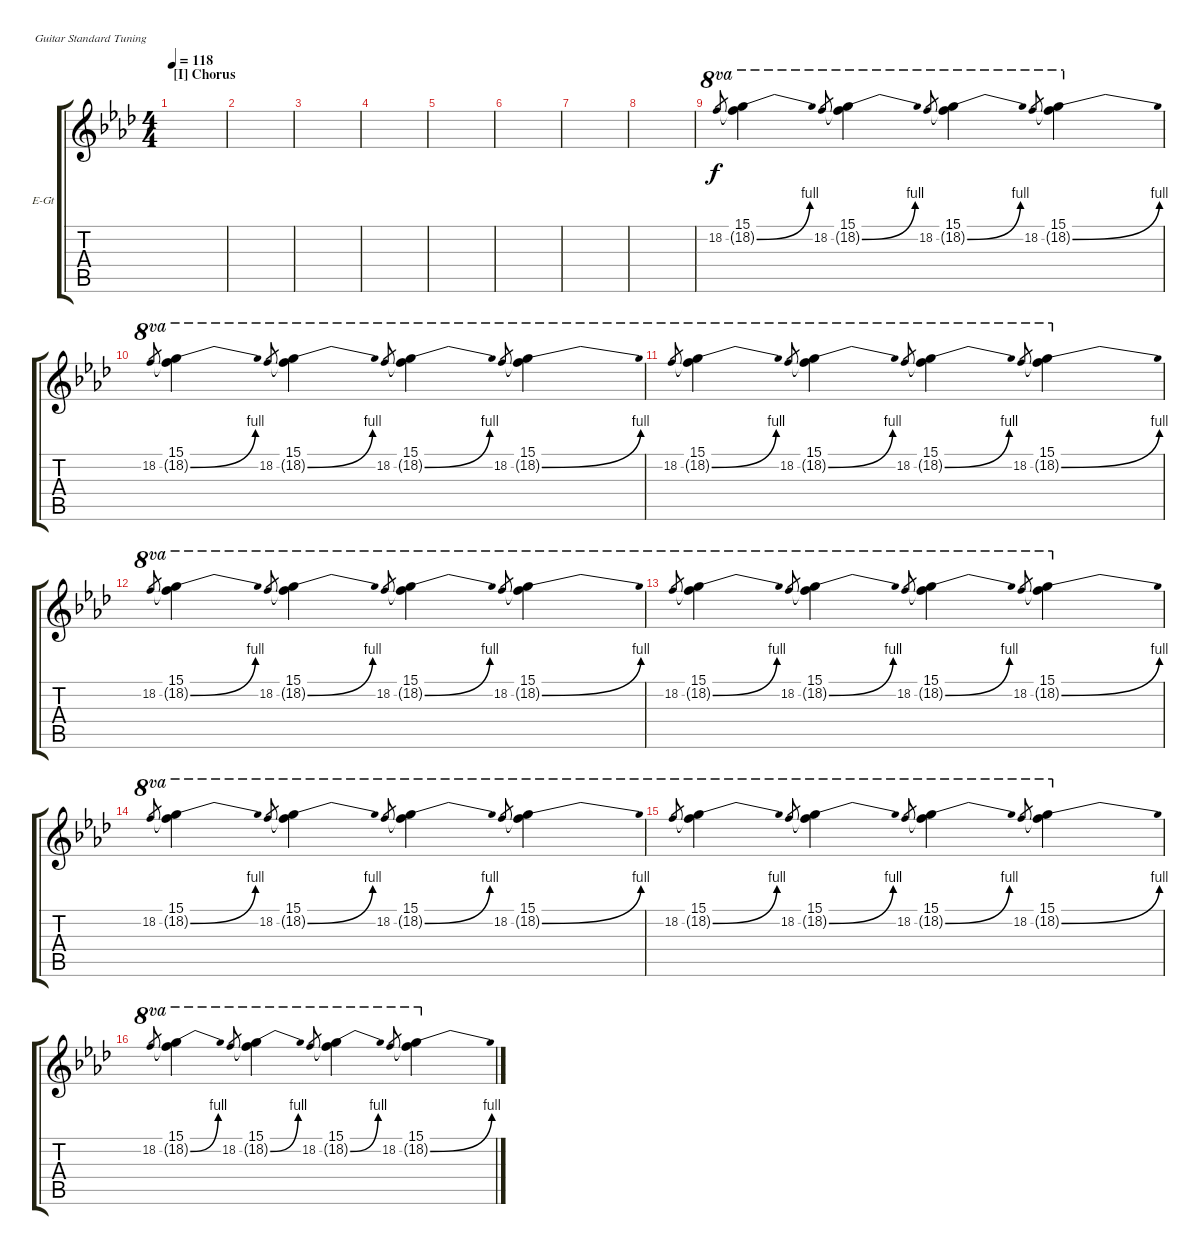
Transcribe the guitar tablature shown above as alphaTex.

\bracketExtendMode groupsimilarinstruments
\firstSystemTrackNameOrientation horizontal
\otherSystemsTrackNameOrientation horizontal
\track ("Guitar 3" "E-Gt") {instrument distortionguitar}
\staff {score tabs}
\tuning (E4 B3 G3 D3 A2 E2)
\ts (4 4)
\section ("I" "Chorus")
\tempo 118
\clef g2
\scale
0.5
\ks ab
|
\scale
0.5 |
\scale
0.5 |
\scale
0.5 |
\scale
0.5 |
\scale
0.5 |
\scale
0.5 |
\scale
0.5 |
\scale
0.5 18.2.8{ot 8va gr} (18.2{be (bend 0 0 15 4) t} 15.1).4{ot 8va} 18.2.8{ot 8va gr} (18.2{be (bend 0 0 15 4) t} 15.1).4{ot 8va} 18.2.8{ot 8va gr} (18.2{be (bend 0 0 15 4) t} 15.1).4{ot 8va} 18.2.8{ot 8va gr} (18.2{be (bend 0 0 15 4) t} 15.1).4{ot 8va} |
\scale
0.5 18.2.8{ot 8va gr} (18.2{be (bend 0 0 15 4) t} 15.1).4{ot 8va} 18.2.8{ot 8va gr} (18.2{be (bend 0 0 15 4) t} 15.1).4{ot 8va} 18.2.8{ot 8va gr} (18.2{be (bend 0 0 15 4) t} 15.1).4{ot 8va} 18.2.8{ot 8va gr} (18.2{be (bend 0 0 15 4) t} 15.1).4{ot 8va} |
\scale
0.5 18.2.8{ot 8va gr} (18.2{be (bend 0 0 15 4) t} 15.1).4{ot 8va} 18.2.8{ot 8va gr} (18.2{be (bend 0 0 15 4) t} 15.1).4{ot 8va} 18.2.8{ot 8va gr} (18.2{be (bend 0 0 15 4) t} 15.1).4{ot 8va} 18.2.8{ot 8va gr} (18.2{be (bend 0 0 15 4) t} 15.1).4{ot 8va} |
\scale
0.5 18.2.8{ot 8va gr} (18.2{be (bend 0 0 15 4) t} 15.1).4{ot 8va} 18.2.8{ot 8va gr} (18.2{be (bend 0 0 15 4) t} 15.1).4{ot 8va} 18.2.8{ot 8va gr} (18.2{be (bend 0 0 15 4) t} 15.1).4{ot 8va} 18.2.8{ot 8va gr} (18.2{be (bend 0 0 15 4) t} 15.1).4{ot 8va} |
\scale
0.5 18.2.8{ot 8va gr} (18.2{be (bend 0 0 15 4) t} 15.1).4{ot 8va} 18.2.8{ot 8va gr} (18.2{be (bend 0 0 15 4) t} 15.1).4{ot 8va} 18.2.8{ot 8va gr} (18.2{be (bend 0 0 15 4) t} 15.1).4{ot 8va} 18.2.8{ot 8va gr} (18.2{be (bend 0 0 15 4) t} 15.1).4{ot 8va} |
\scale
0.5 18.2.8{ot 8va gr} (18.2{be (bend 0 0 15 4) t} 15.1).4{ot 8va} 18.2.8{ot 8va gr} (18.2{be (bend 0 0 15 4) t} 15.1).4{ot 8va} 18.2.8{ot 8va gr} (18.2{be (bend 0 0 15 4) t} 15.1).4{ot 8va} 18.2.8{ot 8va gr} (18.2{be (bend 0 0 15 4) t} 15.1).4{ot 8va} |
\scale
0.5 18.2.8{ot 8va gr} (18.2{be (bend 0 0 15 4) t} 15.1).4{ot 8va} 18.2.8{ot 8va gr} (18.2{be (bend 0 0 15 4) t} 15.1).4{ot 8va} 18.2.8{ot 8va gr} (18.2{be (bend 0 0 15 4) t} 15.1).4{ot 8va} 18.2.8{ot 8va gr} (18.2{be (bend 0 0 15 4) t} 15.1).4{ot 8va} |
\scale
0.5 18.2.8{ot 8va gr} (18.2{be (bend 0 0 15 4) t} 15.1).4{ot 8va} 18.2.8{ot 8va gr} (18.2{be (bend 0 0 15 4) t} 15.1).4{ot 8va} 18.2.8{ot 8va gr} (18.2{be (bend 0 0 15 4) t} 15.1).4{ot 8va} 18.2.8{ot 8va gr} (18.2{be (bend 0 0 15 4) t} 15.1).4{ot 8va}
